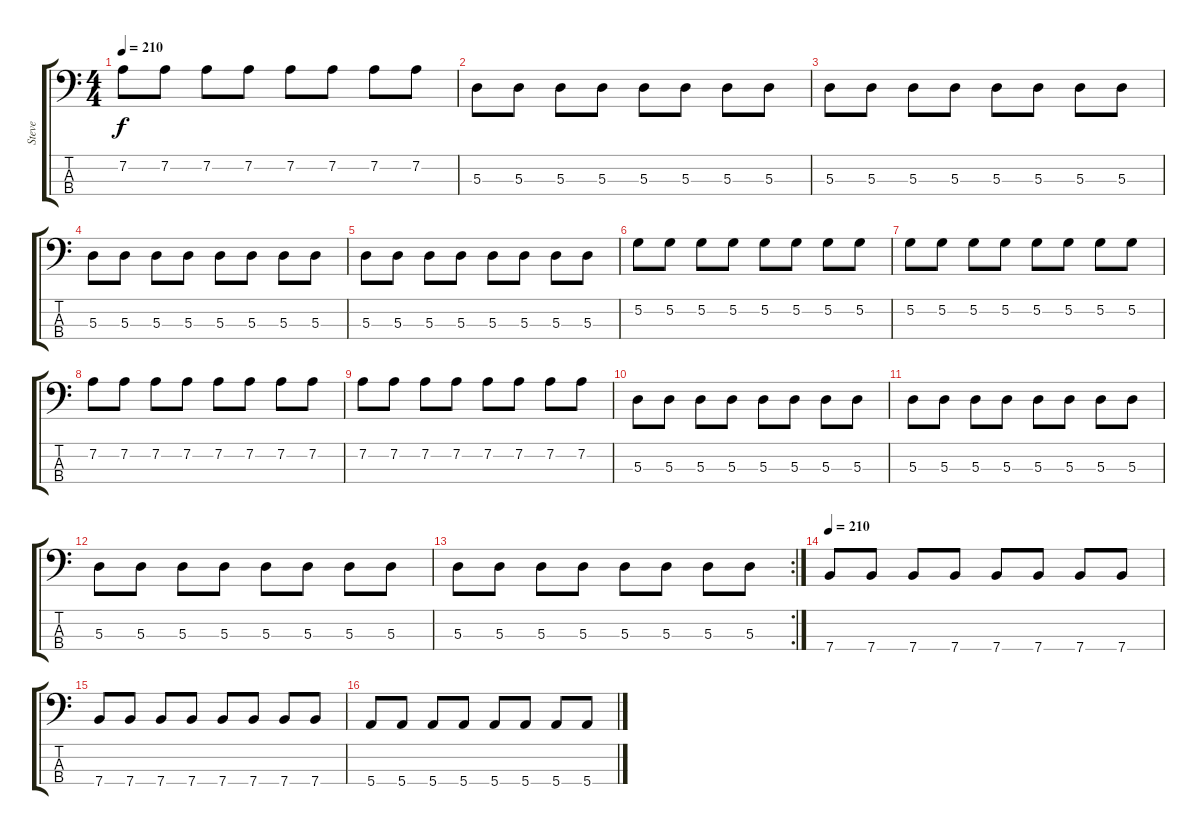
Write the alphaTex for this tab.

\track ("Steve" "Steve") {instrument electricbassfinger}
\staff {score tabs}
\tuning (G2 D2 A1 E1) {hide}
\ts (4 4)
\tempo 210
\clef f4
\ks c
7.2.8{dy f} 7.2.8 7.2.8 7.2.8 7.2.8 7.2.8 7.2.8 7.2.8 |
5.3.8 5.3.8 5.3.8 5.3.8 5.3.8 5.3.8 5.3.8 5.3.8 |
5.3.8 5.3.8 5.3.8 5.3.8 5.3.8 5.3.8 5.3.8 5.3.8 |
5.3.8 5.3.8 5.3.8 5.3.8 5.3.8 5.3.8 5.3.8 5.3.8 |
5.3.8 5.3.8 5.3.8 5.3.8 5.3.8 5.3.8 5.3.8 5.3.8 |
5.2.8 5.2.8 5.2.8 5.2.8 5.2.8 5.2.8 5.2.8 5.2.8 |
5.2.8 5.2.8 5.2.8 5.2.8 5.2.8 5.2.8 5.2.8 5.2.8 |
7.2.8 7.2.8 7.2.8 7.2.8 7.2.8 7.2.8 7.2.8 7.2.8 |
7.2.8 7.2.8 7.2.8 7.2.8 7.2.8 7.2.8 7.2.8 7.2.8 |
5.3.8 5.3.8 5.3.8 5.3.8 5.3.8 5.3.8 5.3.8 5.3.8 |
5.3.8 5.3.8 5.3.8 5.3.8 5.3.8 5.3.8 5.3.8 5.3.8 |
5.3.8 5.3.8 5.3.8 5.3.8 5.3.8 5.3.8 5.3.8 5.3.8 |
\rc 2
5.3.8 5.3.8 5.3.8 5.3.8 5.3.8 5.3.8 5.3.8 5.3.8 |
\tempo 210
7.4.8 7.4.8 7.4.8 7.4.8 7.4.8 7.4.8 7.4.8 7.4.8 |
7.4.8 7.4.8 7.4.8 7.4.8 7.4.8 7.4.8 7.4.8 7.4.8 |
5.4.8 5.4.8 5.4.8 5.4.8 5.4.8 5.4.8 5.4.8 5.4.8
